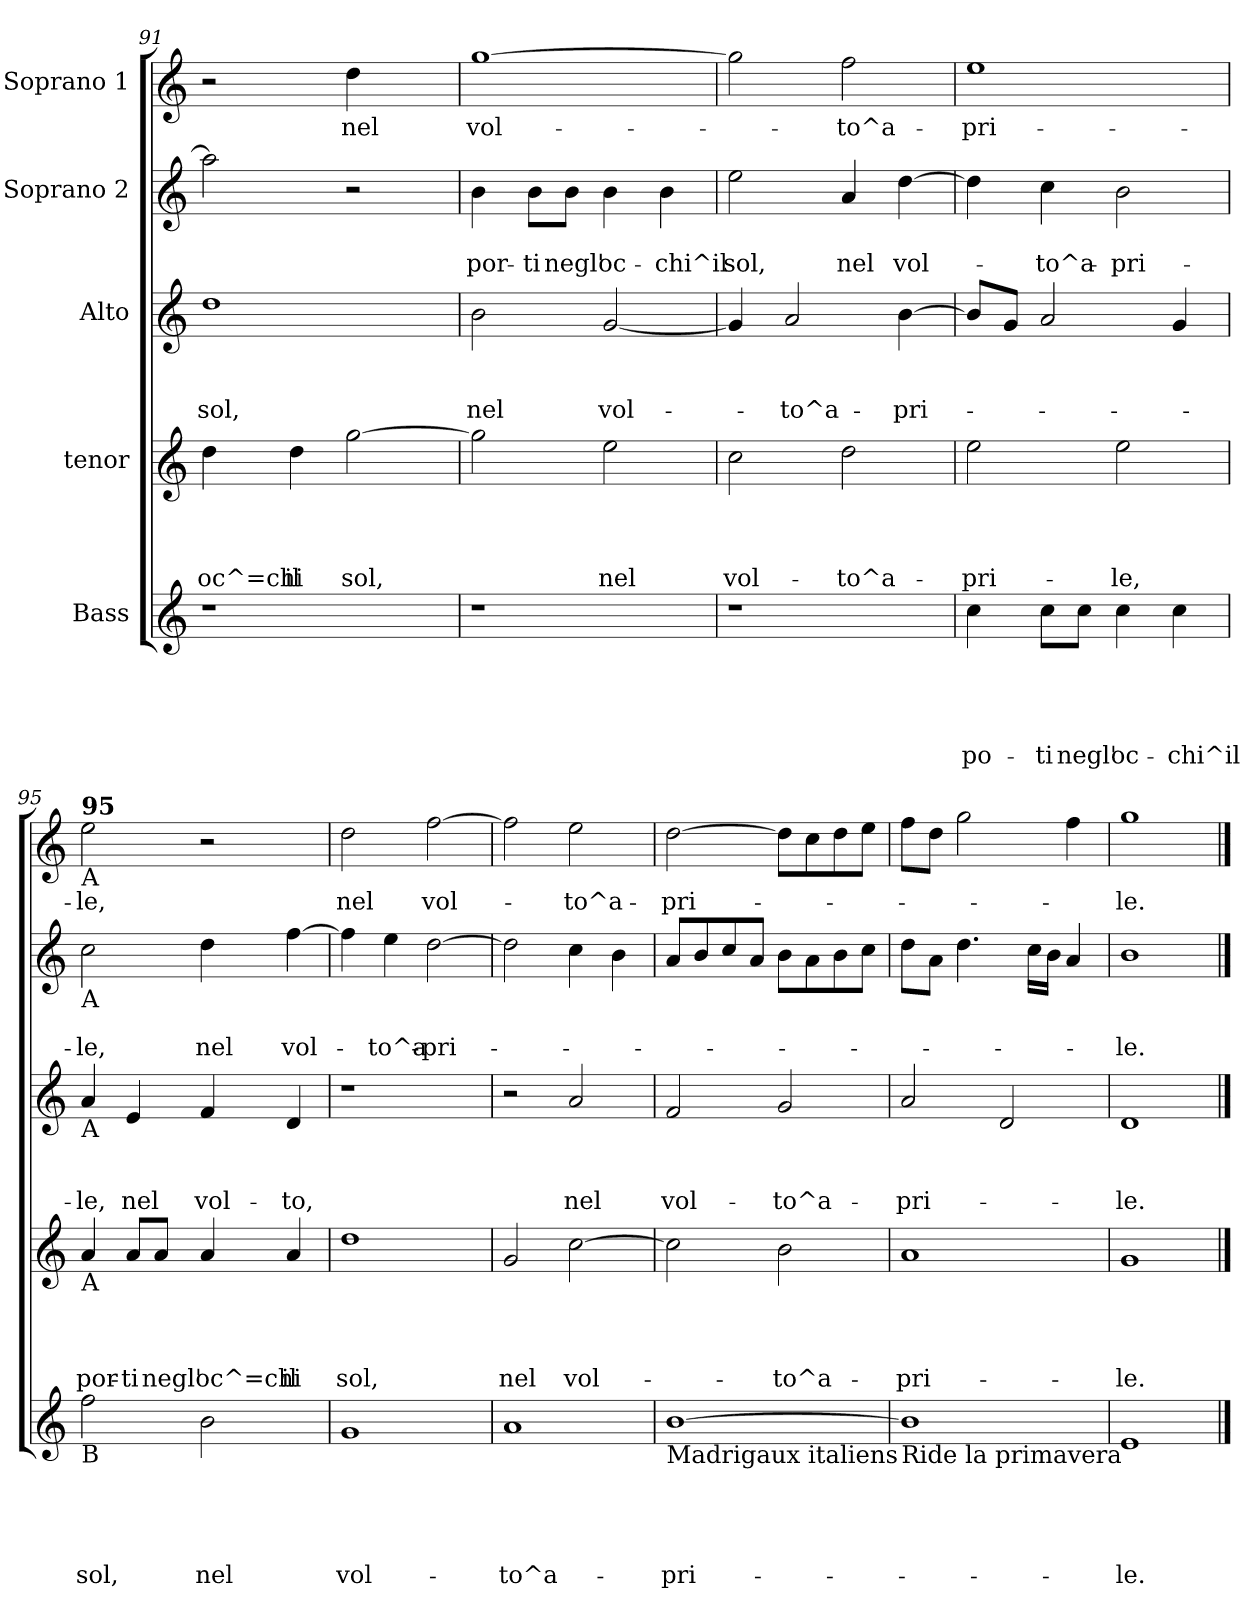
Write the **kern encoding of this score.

**kern	**text	**text	**text	**text	**text	**kern	**text	**text	**text	**text	**kern	**text	**text	**text	**kern	**text	**text	**kern	**text
*part5	*part5	*part5	*part5	*part5	*part5	*part4	*part4	*part4	*part4	*part4	*part3	*part3	*part3	*part3	*part2	*part2	*part2	*part1	*part1
*staff5	*staff5	*staff5	*staff5	*staff5	*staff5	*staff4	*staff4	*staff4	*staff4	*staff4	*staff3	*staff3	*staff3	*staff3	*staff2	*staff2	*staff2	*staff1	*staff1
*I"Bass	*	*	*	*	*	*I"tenor	*	*	*	*	*I"Alto	*	*	*	*I"Soprano 2	*	*	*I"Soprano 1	*
*clefG2	*	*	*	*	*	*clefG2	*	*	*	*	*clefG2	*	*	*	*clefG2	*	*	*clefG2	*
*k[]	*	*	*	*	*	*k[]	*	*	*	*	*k[]	*	*	*	*k[]	*	*	*k[]	*
*C:	*	*	*	*	*	*C:	*	*	*	*	*C:	*	*	*	*C:	*	*	*C:	*
=91	=91	=91	=91	=91	=91	=91	=91	=91	=91	=91	=91	=91	=91	=91	=91	=91	=91	=91	=91
!	!	!	!	!	!	!	!	!	!	!LO:LY:b	!	!	!	!LO:LY:b	!	!	!	!	!
1r	.	.	.	.	.	4dd\	.	.	.	oc^=chi	1dd	.	.	sol,	2aa\]	.	.	2r	.
!	!	!	!	!	!	!	!	!	!	!LO:LY:b	!	!	!	!	!	!	!	!	!
.	.	.	.	.	.	4dd\	.	.	.	il	.	.	.	.	.	.	.	.	.
!	!	!	!	!	!	!	!	!	!	!LO:LY:b	!	!	!	!	!	!	!	!	!LO:LY:b
.	.	.	.	.	.	[>2gg\	.	.	.	sol,	.	.	.	.	2r	.	.	4dd:\	nel
.	.	.	.	.	.	.	.	.	.	.	.	.	.	.	.	.	.	4ryy	.
=92	=92	=92	=92	=92	=92	=92	=92	=92	=92	=92	=92	=92	=92	=92	=92	=92	=92	=92	=92
!	!	!	!	!	!	!	!	!	!	!	!	!	!	!LO:LY:b	!	!	!LO:LY:b	!	!LO:LY:b
1r	.	.	.	.	.	2gg\]	.	.	.	.	2b\	.	.	nel	4b\	.	por-	[>1gg	vol-
!	!	!	!	!	!	!	!	!	!	!	!	!	!	!	!	!	!LO:LY:b	!	!
.	.	.	.	.	.	.	.	.	.	.	.	.	.	.	8b\L	.	-ti	.	.
!	!	!	!	!	!	!	!	!	!	!	!	!	!	!	!	!	!LO:LY:b	!	!
.	.	.	.	.	.	.	.	.	.	.	.	.	.	.	8b\J	.	negl'	.	.
!	!	!	!	!	!	!	!	!	!	!LO:LY:b	!	!	!	!LO:LY:b	!	!	!LO:LY:b	!	!
.	.	.	.	.	.	2ee\	.	.	.	nel	[<2g/	.	.	vol-	4b\	.	oc-	.	.
!	!	!	!	!	!	!	!	!	!	!	!	!	!	!	!	!	!LO:LY:b	!	!
.	.	.	.	.	.	.	.	.	.	.	.	.	.	.	4b\	.	-chi^il	.	.
=93	=93	=93	=93	=93	=93	=93	=93	=93	=93	=93	=93	=93	=93	=93	=93	=93	=93	=93	=93
!	!	!	!	!	!	!	!	!	!	!LO:LY:b	!	!	!	!	!	!	!LO:LY:b	!	!
1r	.	.	.	.	.	2cc\	.	.	.	vol-	4g/]	.	.	.	2ee\	.	sol,	2gg\]	.
!	!	!	!	!	!	!	!	!	!	!	!	!	!	!LO:LY:b	!	!	!	!	!
.	.	.	.	.	.	.	.	.	.	.	2a/	.	.	-to^a-	.	.	.	.	.
!	!	!	!	!	!	!	!	!	!	!LO:LY:b	!	!	!	!	!	!	!LO:LY:b	!	!LO:LY:b
.	.	.	.	.	.	2dd\	.	.	.	-to^a-	.	.	.	.	4a/	.	nel	2ff\	-to^a-
!	!	!	!	!	!	!	!	!	!	!	!	!	!	!LO:LY:b	!	!	!LO:LY:b	!	!
.	.	.	.	.	.	.	.	.	.	.	[>4b\	.	.	-pri-	[>4dd\	.	vol-	.	.
=94	=94	=94	=94	=94	=94	=94	=94	=94	=94	=94	=94	=94	=94	=94	=94	=94	=94	=94	=94
!	!	!	!	!	!LO:LY:b	!	!	!	!	!LO:LY:b	!	!	!	!	!	!	!	!	!LO:LY:b
4cc\	.	.	.	.	po-	2ee\	.	.	.	-pri-	8b/L]	.	.	.	4dd\]	.	.	1ee	-pri-
.	.	.	.	.	.	.	.	.	.	.	8g/J	.	.	.	.	.	.	.	.
!	!	!	!	!	!LO:LY:b	!	!	!	!	!	!	!	!	!	!	!	!LO:LY:b	!	!
8cc\L	.	.	.	.	-ti	.	.	.	.	.	2a/	.	.	.	4cc\	.	-to^a-	.	.
!	!	!	!	!	!LO:LY:b	!	!	!	!	!	!	!	!	!	!	!	!	!	!
8cc\J	.	.	.	.	negl'	.	.	.	.	.	.	.	.	.	.	.	.	.	.
!	!	!	!	!	!LO:LY:b	!	!	!	!	!LO:LY:b	!	!	!	!	!	!	!LO:LY:b	!	!
4cc\	.	.	.	.	oc-	2ee\	.	.	.	-le,	.	.	.	.	2b\	.	-pri-	.	.
!	!	!	!	!	!LO:LY:b	!	!	!	!	!	!	!	!	!	!	!	!	!	!
4cc\	.	.	.	.	-chi^il	.	.	.	.	.	4g/	.	.	.	.	.	.	.	.
!!LO:PB:g=z
=95	=95	=95	=95	=95	=95	=95	=95	=95	=95	=95	=95	=95	=95	=95	=95	=95	=95	=95	=95
!	!	!	!	!	!	!	!	!	!	!	!	!	!	!	!	!	!	!LO:TX:a:B:t=95	!
!	!	!	!	!	!	!	!	!	!	!	!	!	!	!	!	!	!	!LO:TX:b:t=A	!
!	!	!	!	!	!	!	!	!	!	!	!	!	!	!	!LO:TX:b:t=A	!	!	!	!
!	!	!	!	!	!	!	!	!	!	!	!LO:TX:b:t=A	!	!	!	!	!	!	!	!
!	!	!	!	!	!	!LO:TX:b:t=A	!	!	!	!	!	!	!	!	!	!	!	!	!
!LO:TX:b:t=B	!	!	!	!	!	!	!	!	!	!	!	!	!	!	!	!	!	!	!
!	!	!	!	!	!LO:LY:b	!	!	!	!	!LO:LY:b	!	!	!	!LO:LY:b	!	!	!LO:LY:b	!	!LO:LY:b
2ff\	.	.	.	.	sol,	4a/	.	.	.	por-	4a/	.	.	-le,	2cc\	.	-le,	2ee\	-le,
!	!	!	!	!	!	!	!	!	!	!LO:LY:b	!	!	!	!LO:LY:b	!	!	!	!	!
.	.	.	.	.	.	8a/L	.	.	.	-ti	4e/	.	.	nel	.	.	.	.	.
!	!	!	!	!	!	!	!	!	!	!LO:LY:b	!	!	!	!	!	!	!	!	!
.	.	.	.	.	.	8a/J	.	.	.	negl'	.	.	.	.	.	.	.	.	.
!	!	!	!	!	!LO:LY:b	!	!	!	!	!LO:LY:b	!	!	!	!LO:LY:b	!	!	!LO:LY:b	!	!
2b\	.	.	.	.	nel	4a/	.	.	.	oc^=chi	4f/	.	.	vol-	4dd\	.	nel	2r	.
!	!	!	!	!	!	!	!	!	!	!LO:LY:b	!	!	!	!LO:LY:b	!	!	!LO:LY:b	!	!
.	.	.	.	.	.	4a/	.	.	.	il	4d/	.	.	-to,	[>4ff\	.	vol-	.	.
=96	=96	=96	=96	=96	=96	=96	=96	=96	=96	=96	=96	=96	=96	=96	=96	=96	=96	=96	=96
!	!	!	!	!	!LO:LY:b	!	!	!	!	!LO:LY:b	!	!	!	!	!	!	!	!	!LO:LY:b
1g	.	.	.	.	vol-	1dd	.	.	.	sol,	1r	.	.	.	4ff\]	.	.	2dd\	nel
!	!	!	!	!	!	!	!	!	!	!	!	!	!	!	!	!	!LO:LY:b	!	!
.	.	.	.	.	.	.	.	.	.	.	.	.	.	.	4ee\	.	-to^a-	.	.
!	!	!	!	!	!	!	!	!	!	!	!	!	!	!	!	!	!LO:LY:b	!	!LO:LY:b
.	.	.	.	.	.	.	.	.	.	.	.	.	.	.	[>2dd\	.	-pri-	[>2ff\	vol-
=97	=97	=97	=97	=97	=97	=97	=97	=97	=97	=97	=97	=97	=97	=97	=97	=97	=97	=97	=97
!	!	!	!	!	!LO:LY:b	!	!	!	!	!LO:LY:b	!	!	!	!	!	!	!	!	!
1a	.	.	.	.	-to^a-	2g/	.	.	.	nel	2r	.	.	.	2dd\]	.	.	2ff\]	.
!	!	!	!	!	!	!	!	!	!	!LO:LY:b	!	!	!	!LO:LY:b	!	!	!	!	!LO:LY:b
.	.	.	.	.	.	[>2cc\	.	.	.	vol-	2a/	.	.	nel	4cc\	.	.	2ee\	-to^a-
.	.	.	.	.	.	.	.	.	.	.	.	.	.	.	4b\	.	.	.	.
=98	=98	=98	=98	=98	=98	=98	=98	=98	=98	=98	=98	=98	=98	=98	=98	=98	=98	=98	=98
!LO:TX:b:t=Madrigaux italiens	!	!	!	!	!	!	!	!	!	!	!	!	!	!	!	!	!	!	!
!	!	!	!	!	!LO:LY:b	!	!	!	!	!	!	!	!	!LO:LY:b	!	!	!	!	!LO:LY:b
[>1b	.	.	.	.	-pri-	2cc\]	.	.	.	.	2f/	.	.	vol-	8a/L	.	.	[>2dd\	-pri-
.	.	.	.	.	.	.	.	.	.	.	.	.	.	.	8b/	.	.	.	.
.	.	.	.	.	.	.	.	.	.	.	.	.	.	.	8cc/	.	.	.	.
.	.	.	.	.	.	.	.	.	.	.	.	.	.	.	8a/J	.	.	.	.
!	!	!	!	!	!	!	!	!	!	!LO:LY:b	!	!	!	!LO:LY:b	!	!	!	!	!
.	.	.	.	.	.	2b\	.	.	.	-to^a-	2g/	.	.	-to^a-	8b\L	.	.	8dd\L]	.
.	.	.	.	.	.	.	.	.	.	.	.	.	.	.	8a\	.	.	8cc\	.
.	.	.	.	.	.	.	.	.	.	.	.	.	.	.	8b\	.	.	8dd\	.
.	.	.	.	.	.	.	.	.	.	.	.	.	.	.	8cc\J	.	.	8ee\J	.
=99	=99	=99	=99	=99	=99	=99	=99	=99	=99	=99	=99	=99	=99	=99	=99	=99	=99	=99	=99
!LO:TX:b:t=Ride la primavera	!	!	!	!	!	!	!	!	!	!	!	!	!	!	!	!	!	!	!
!	!	!	!	!	!	!	!	!	!	!LO:LY:b	!	!	!	!LO:LY:b	!	!	!	!	!
1b]	.	.	.	.	.	1a	.	.	.	-pri-	2a/	.	.	-pri-	8dd\L	.	.	8ff\L	.
.	.	.	.	.	.	.	.	.	.	.	.	.	.	.	8a\J	.	.	8dd\J	.
.	.	.	.	.	.	.	.	.	.	.	.	.	.	.	4.dd\	.	.	2gg\	.
.	.	.	.	.	.	.	.	.	.	.	2d/	.	.	.	.	.	.	.	.
.	.	.	.	.	.	.	.	.	.	.	.	.	.	.	16cc\LL	.	.	.	.
.	.	.	.	.	.	.	.	.	.	.	.	.	.	.	16b\JJ	.	.	.	.
.	.	.	.	.	.	.	.	.	.	.	.	.	.	.	4a/	.	.	4ff\	.
=100	=100	=100	=100	=100	=100	=100	=100	=100	=100	=100	=100	=100	=100	=100	=100	=100	=100	=100	=100
!	!	!	!	!	!LO:LY:b	!	!	!	!	!LO:LY:b	!	!	!	!LO:LY:b	!	!	!LO:LY:b	!	!LO:LY:b
1e	.	.	.	.	-le.	1g	.	.	.	-le.	1d	.	.	-le.	1b	.	-le.	1gg	-le.
==	==	==	==	==	==	==	==	==	==	==	==	==	==	==	==	==	==	==	==
*-	*-	*-	*-	*-	*-	*-	*-	*-	*-	*-	*-	*-	*-	*-	*-	*-	*-	*-	*-
